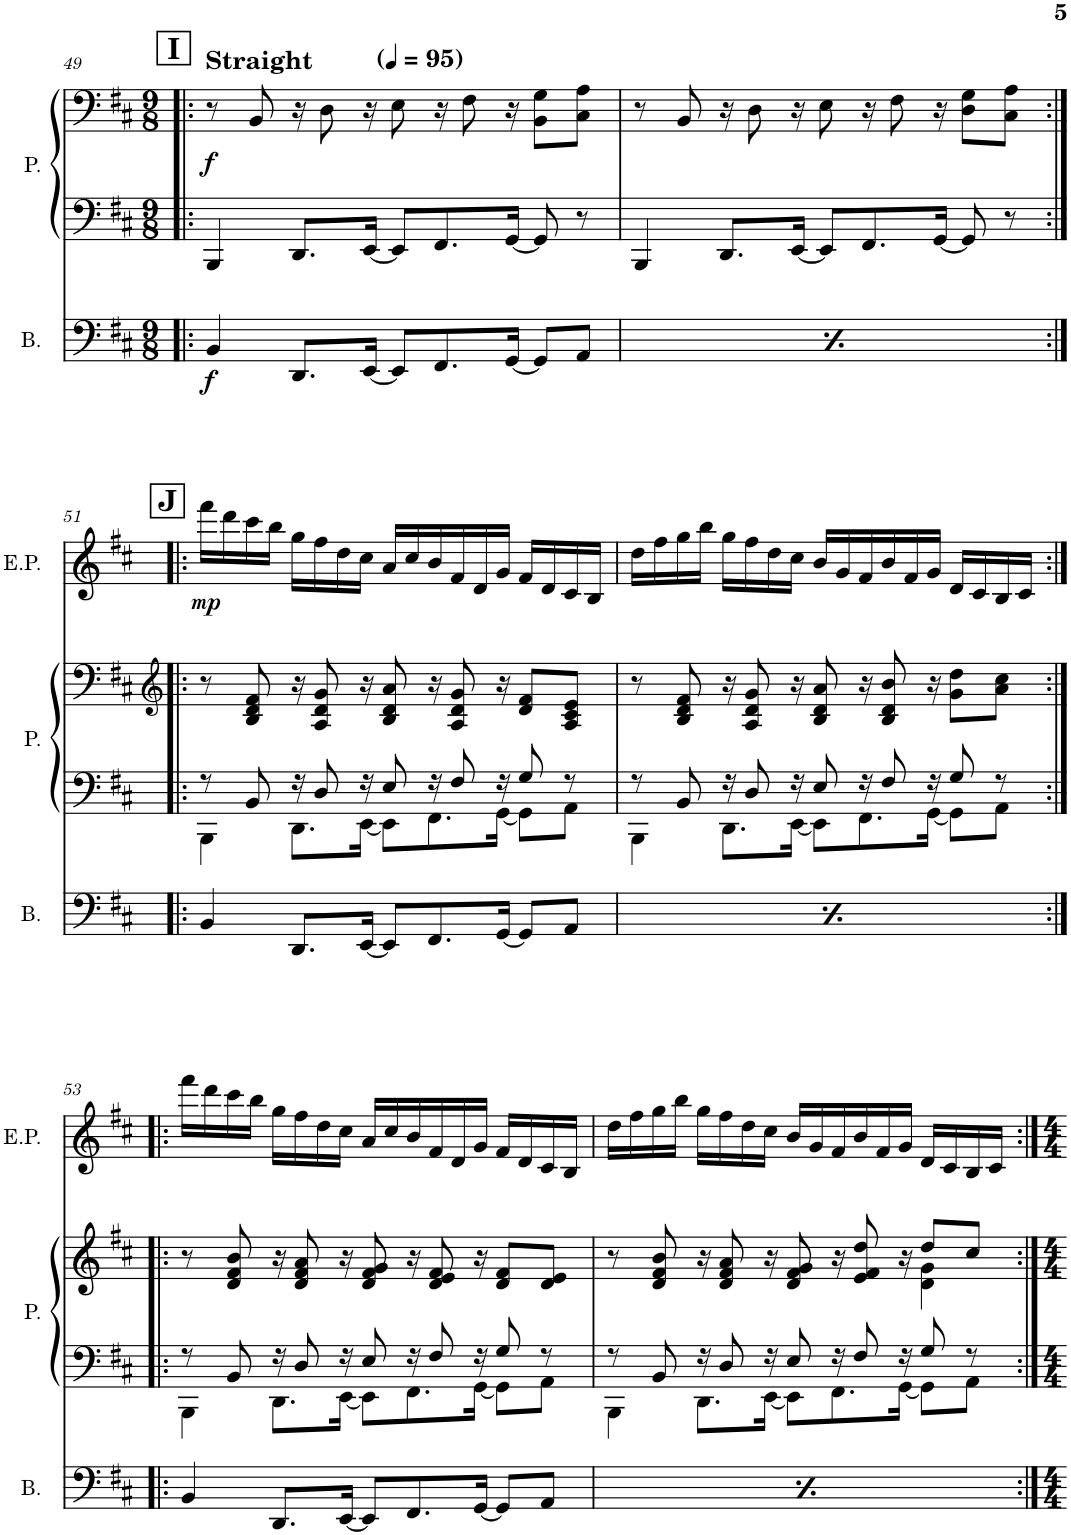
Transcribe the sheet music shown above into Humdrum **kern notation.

**kern	**dynam	**kern	**kern	**dynam	**kern	**dynam
*part3	*part3	*part2	*part2	*part2	*part1	*part1
*staff4	*staff4	*staff3	*staff2	*staff2/3	*staff1	*staff1
*I"Bass	*	*I"Piano	*	*	*I"El. Piano	*
*I'B.	*	*I'P.	*	*	*I'E.P.	*
!!LO:PB:g=z
*clefF4	*	*clefF4	*clefF4	*	*clefG2	*
*Trd7c12	*	*	*	*	*	*
*k[f#c#]	*	*k[f#c#]	*k[f#c#]	*	*k[f#c#]	*
*M9/8	*	*M9/8	*M9/8	*	*M9/8	*
*MM95	*	*MM95	*MM95	*	*MM95	*
!!LO:REH:place=s1:a:B:cj:fs=14:t=I
=49!|:	=49!|:	=49!|:	=49!|:	=49!|:	=49!|:	=49!|:
!	!	!	!	!	!LO:TX:a:B:t=Straight	!
!	!LO:DY:b	!	!	!LO:DY:b	!	!
4BB/	f	4BBB/	8r	f	8%9r	.
.	.	.	8BB/	.	.	.
8.DD/L	.	8.DD/L	16r	.	.	.
.	.	.	8D\	.	.	.
[16EE/Jk	.	[16EE/Jk	16r	.	.	.
8EE/L]	.	8EE/L]	8E\	.	.	.
8.FF#/	.	8.FF#/	16r	.	.	.
.	.	.	8F#\	.	.	.
[16GG/Jk	.	[16GG/Jk	16r	.	.	.
8GG/L]	.	8GG/]	8BB\ 8G\L	.	.	.
8AA/J	.	8r	8C#\ 8A\J	.	.	.
=50	=50	=50	=50	=50	=50	=50
!	!LO:DY:b	!	!	!	!	!
4BB/	f	4BBB/	8r	.	8%9r	.
.	.	.	8BB/	.	.	.
8.DD/L	.	8.DD/L	16r	.	.	.
.	.	.	8D\	.	.	.
[16EE/Jk	.	[16EE/Jk	16r	.	.	.
8EE/L]	.	8EE/L]	8E\	.	.	.
8.FF#/	.	8.FF#/	16r	.	.	.
.	.	.	8F#\	.	.	.
[16GG/Jk	.	[16GG/Jk	16r	.	.	.
8GG/L]	.	8GG/]	8D\ 8G\L	.	.	.
8AA/J	.	8r	8C#\ 8A\J	.	.	.
!!LO:LB:g=z
!!LO:REH:place=s1:a:B:cj:fs=14:t=J
=51:|!|:	=51:|!|:	=51:|!|:	=51:|!|:	=51:|!|:	=51:|!|:	=51:|!|:
*	*	*	*clefG2	*	*	*
*	*	*^	*	*	*	*
!	!	!	!	!	!	!	!LO:DY:b
4BB/	.	8r	4BBB\	8r	.	16fff#\LL	mp
.	.	.	.	.	.	16ddd\	.
.	.	8BB/	.	8B/ 8d/ 8f#/	.	16ccc#\	.
.	.	.	.	.	.	16bb\JJ	.
8.DD/L	.	16r	8.DD\L	16r	.	16gg\LL	.
.	.	8D/	.	8A/ 8d/ 8g/	.	16ff#\	.
.	.	.	.	.	.	16dd\	.
[16EE/Jk	.	16r	[16EE\Jk	16r	.	16cc#\JJ	.
8EE/L]	.	8E/	8EE\L]	8B/ 8d/ 8a/	.	16a/LL	.
.	.	.	.	.	.	16cc#/	.
8.FF#/	.	16r	8.FF#\	16r	.	16b/	.
.	.	8F#/	.	8A/ 8d/ 8g/	.	16f#/	.
.	.	.	.	.	.	16d/	.
[16GG/Jk	.	16r	[16GG\Jk	16r	.	16g/JJ	.
8GG/L]	.	8G/	8GG\L]	8d/ 8f#/L	.	16f#/LL	.
.	.	.	.	.	.	16d/	.
8AA/J	.	8r	8AA\J	8A/ 8c#/ 8e/J	.	16c#/	.
.	.	.	.	.	.	16B/JJ	.
=52	=52	=52	=52	=52	=52	=52	=52
4BB/	.	8r	4BBB\	8r	.	16dd\LL	.
.	.	.	.	.	.	16ff#\	.
.	.	8BB/	.	8B/ 8d/ 8f#/	.	16gg\	.
.	.	.	.	.	.	16bb\JJ	.
8.DD/L	.	16r	8.DD\L	16r	.	16gg\LL	.
.	.	8D/	.	8A/ 8d/ 8g/	.	16ff#\	.
.	.	.	.	.	.	16dd\	.
[16EE/Jk	.	16r	[16EE\Jk	16r	.	16cc#\JJ	.
8EE/L]	.	8E/	8EE\L]	8B/ 8d/ 8a/	.	16b/LL	.
.	.	.	.	.	.	16g/	.
8.FF#/	.	16r	8.FF#\	16r	.	16f#/	.
.	.	8F#/	.	8B/ 8d/ 8b/	.	16b/	.
.	.	.	.	.	.	16f#/	.
[16GG/Jk	.	16r	[16GG\Jk	16r	.	16g/JJ	.
8GG/L]	.	8G/	8GG\L]	8g\ 8dd\L	.	16d/LL	.
.	.	.	.	.	.	16c#/	.
8AA/J	.	8r	8AA\J	8a\ 8cc#\J	.	16B/	.
.	.	.	.	.	.	16c#/JJ	.
!!LO:LB:g=z
=53:|!|:	=53:|!|:	=53:|!|:	=53:|!|:	=53:|!|:	=53:|!|:	=53:|!|:	=53:|!|:
4BB/	.	8r	4BBB\	8r	.	16fff#\LL	.
.	.	.	.	.	.	16ddd\	.
.	.	8BB/	.	8d/ 8f#/ 8b/	.	16ccc#\	.
.	.	.	.	.	.	16bb\JJ	.
8.DD/L	.	16r	8.DD\L	16r	.	16gg\LL	.
.	.	8D/	.	8d/ 8f#/ 8a/	.	16ff#\	.
.	.	.	.	.	.	16dd\	.
[16EE/Jk	.	16r	[16EE\Jk	16r	.	16cc#\JJ	.
8EE/L]	.	8E/	8EE\L]	8d/ 8f#/ 8g/	.	16a/LL	.
.	.	.	.	.	.	16cc#/	.
8.FF#/	.	16r	8.FF#\	16r	.	16b/	.
.	.	8F#/	.	8d/ 8e/ 8f#/	.	16f#/	.
.	.	.	.	.	.	16d/	.
[16GG/Jk	.	16r	[16GG\Jk	16r	.	16g/JJ	.
8GG/L]	.	8G/	8GG\L]	8d/ 8f#/L	.	16f#/LL	.
.	.	.	.	.	.	16d/	.
8AA/J	.	8r	8AA\J	8d/ 8e/J	.	16c#/	.
.	.	.	.	.	.	16B/JJ	.
=54	=54	=54	=54	=54	=54	=54	=54
*	*	*	*	*^	*	*	*
4BB/	.	8r	4BBB\	8r	2..ryy	.	16dd\LL	.
.	.	.	.	.	.	.	16ff#\	.
.	.	8BB/	.	8d/ 8f#/ 8b/	.	.	16gg\	.
.	.	.	.	.	.	.	16bb\JJ	.
8.DD/L	.	16r	8.DD\L	16r	.	.	16gg\LL	.
.	.	8D/	.	8d/ 8f#/ 8a/	.	.	16ff#\	.
.	.	.	.	.	.	.	16dd\	.
[16EE/Jk	.	16r	[16EE\Jk	16r	.	.	16cc#\JJ	.
8EE/L]	.	8E/	8EE\L]	8d/ 8f#/ 8g/	.	.	16b/LL	.
.	.	.	.	.	.	.	16g/	.
8.FF#/	.	16r	8.FF#\	16r	.	.	16f#/	.
.	.	8F#/	.	8e/ 8f#/ 8dd/	.	.	16b/	.
.	.	.	.	.	.	.	16f#/	.
[16GG/Jk	.	16r	[16GG\Jk	16r	.	.	16g/JJ	.
8GG/L]	.	8G/	8GG\L]	8dd/L	4d\ 4g\	.	16d/LL	.
.	.	.	.	.	.	.	16c#/	.
8AA/J	.	8r	8AA\J	8cc#/J	.	.	16B/	.
.	.	.	.	.	.	.	16c#/JJ	.
*	*	*v	*v	*	*	*	*	*
*	*	*	*v	*v	*	*	*
=:|!	=:|!	=:|!	=:|!	=:|!	=:|!	=:|!
*-	*-	*-	*-	*-	*-	*-
